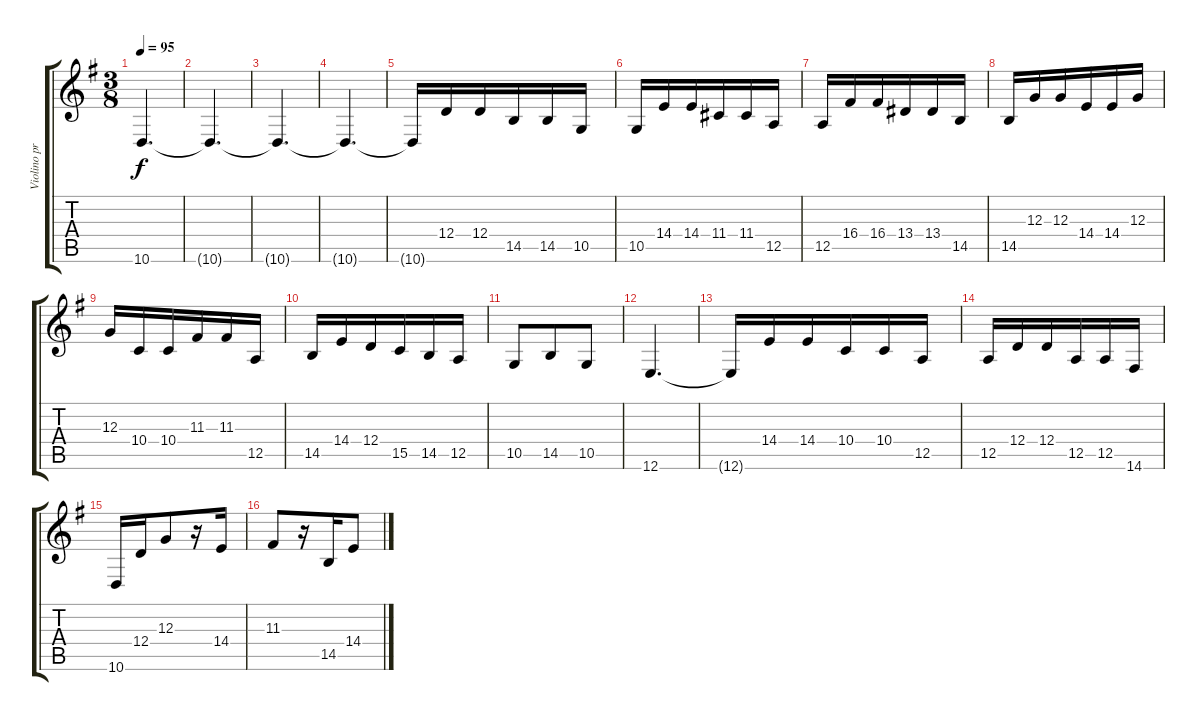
\track ("Violino principale" "Violino pr") {instrument violin}
\staff {score tabs}
\tuning (E4 B3 G3 D3 A2 E2) {hide}
\ts (3 8)
\tempo 95
\clef g2
\ks g
10.6.4{d dy f} |
10.6{t}.4{d} |
10.6{t}.4{d} |
10.6{t}.4{d} |
10.6{t}.16 12.4.16{beam merge} 12.4.16 14.5.16{beam merge} 14.5.16 10.5.16 |
10.5.16 14.4.16{beam merge} 14.4.16 11.4.16{beam merge} 11.4.16 12.5.16 |
12.5.16 16.4.16{beam merge} 16.4.16 13.4.16{beam merge} 13.4.16 14.5.16 |
14.5.16 12.3.16{beam merge} 12.3.16 14.4.16{beam merge} 14.4.16 12.3.16 |
12.3.16 10.4.16{beam merge} 10.4.16 11.3.16{beam merge} 11.3.16 12.5.16 |
14.5.16 14.4.16{beam merge} 12.4.16 15.5.16{beam merge} 14.5.16 12.5.16 |
10.5.8 14.5.8 10.5.8 |
12.6.4{d} |
12.6{t}.16{beam Up} 14.4.16{beam Up beam merge} 14.4.16{beam Up} 10.4.16{beam Up beam merge} 10.4.16{beam Up} 12.5.16{beam Up} |
12.5.16{beam Up} 12.4.16{beam Up beam merge} 12.4.16{beam Up} 12.5.16{beam Up beam merge} 12.5.16{beam Up} 14.6.16{beam Up} |
10.6.16 12.4.16{beam merge} 12.3.8 r.16 14.4.16 |
11.3.8 r.16 14.5.16 14.4.8
